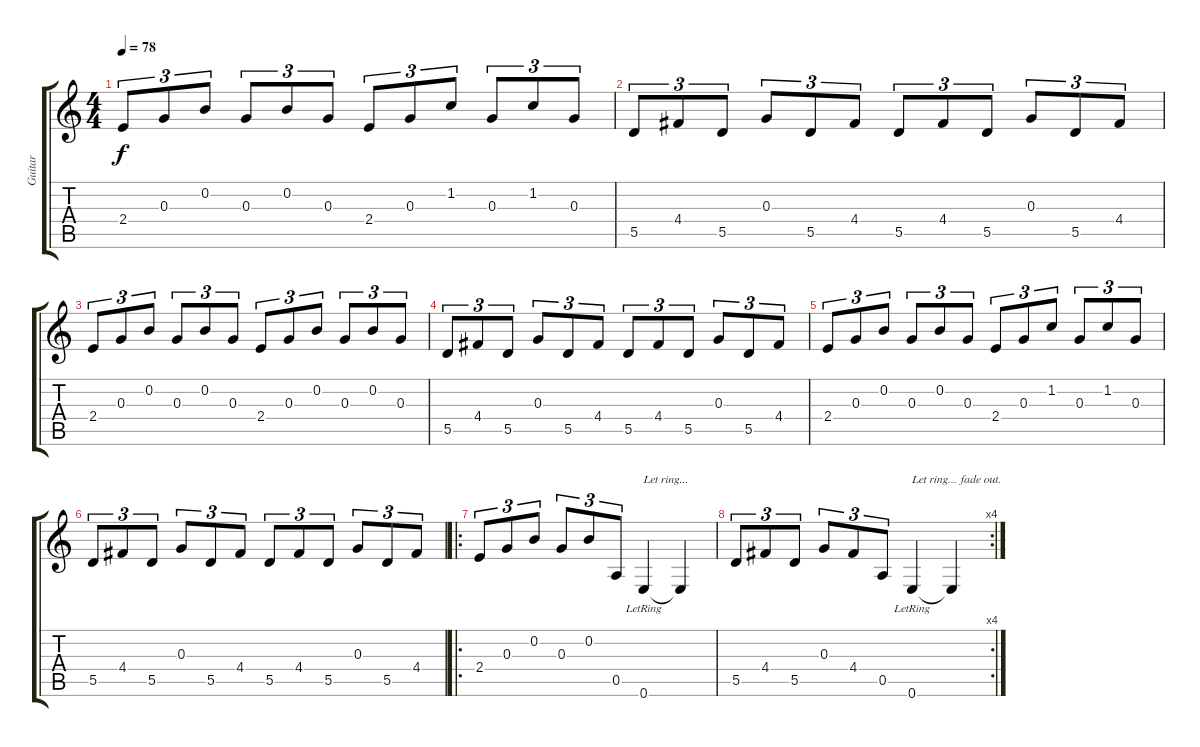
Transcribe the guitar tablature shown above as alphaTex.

\track ("Guitar" "Guitar") {instrument acousticguitarsteel}
\staff {score tabs}
\tuning (E4 B3 G3 D3 A2 E2) {hide}
\ts (4 4)
\tempo 78
\clef g2
\ks c
2.4.8{tu (3 2) dy f} 0.3.8{tu (3 2)} 0.2.8{tu (3 2)} 0.3.8{tu (3 2)} 0.2.8{tu (3 2)} 0.3.8{tu (3 2)} 2.4.8{tu (3 2)} 0.3.8{tu (3 2)} 1.2.8{tu (3 2)} 0.3.8{tu (3 2)} 1.2.8{tu (3 2)} 0.3.8{tu (3 2)} |
5.5.8{tu (3 2)} 4.4.8{tu (3 2)} 5.5.8{tu (3 2)} 0.3.8{tu (3 2)} 5.5.8{tu (3 2)} 4.4.8{tu (3 2)} 5.5.8{tu (3 2)} 4.4.8{tu (3 2)} 5.5.8{tu (3 2)} 0.3.8{tu (3 2)} 5.5.8{tu (3 2)} 4.4.8{tu (3 2)} |
2.4.8{tu (3 2)} 0.3.8{tu (3 2)} 0.2.8{tu (3 2)} 0.3.8{tu (3 2)} 0.2.8{tu (3 2)} 0.3.8{tu (3 2)} 2.4.8{tu (3 2)} 0.3.8{tu (3 2)} 0.2.8{tu (3 2)} 0.3.8{tu (3 2)} 0.2.8{tu (3 2)} 0.3.8{tu (3 2)} |
5.5.8{tu (3 2)} 4.4.8{tu (3 2)} 5.5.8{tu (3 2)} 0.3.8{tu (3 2)} 5.5.8{tu (3 2)} 4.4.8{tu (3 2)} 5.5.8{tu (3 2)} 4.4.8{tu (3 2)} 5.5.8{tu (3 2)} 0.3.8{tu (3 2)} 5.5.8{tu (3 2)} 4.4.8{tu (3 2)} |
2.4.8{tu (3 2)} 0.3.8{tu (3 2)} 0.2.8{tu (3 2)} 0.3.8{tu (3 2)} 0.2.8{tu (3 2)} 0.3.8{tu (3 2)} 2.4.8{tu (3 2)} 0.3.8{tu (3 2)} 1.2.8{tu (3 2)} 0.3.8{tu (3 2)} 1.2.8{tu (3 2)} 0.3.8{tu (3 2)} |
5.5.8{tu (3 2)} 4.4.8{tu (3 2)} 5.5.8{tu (3 2)} 0.3.8{tu (3 2)} 5.5.8{tu (3 2)} 4.4.8{tu (3 2)} 5.5.8{tu (3 2)} 4.4.8{tu (3 2)} 5.5.8{tu (3 2)} 0.3.8{tu (3 2)} 5.5.8{tu (3 2)} 4.4.8{tu (3 2)} |
\ro
2.4.8{tu (3 2)} 0.3.8{tu (3 2)} 0.2.8{tu (3 2)} 0.3.8{tu (3 2)} 0.2.8{tu (3 2)} 0.5.8{tu (3 2)} 0.6{lr}.4{txt "Let ring..."} 0.6{t}.4 |
\rc 4
5.5.8{tu (3 2)} 4.4.8{tu (3 2)} 5.5.8{tu (3 2)} 0.3.8{tu (3 2)} 4.4.8{tu (3 2)} 0.5.8{tu (3 2)} 0.6{lr}.4{txt "Let ring... fade out."} 0.6{t}.4
